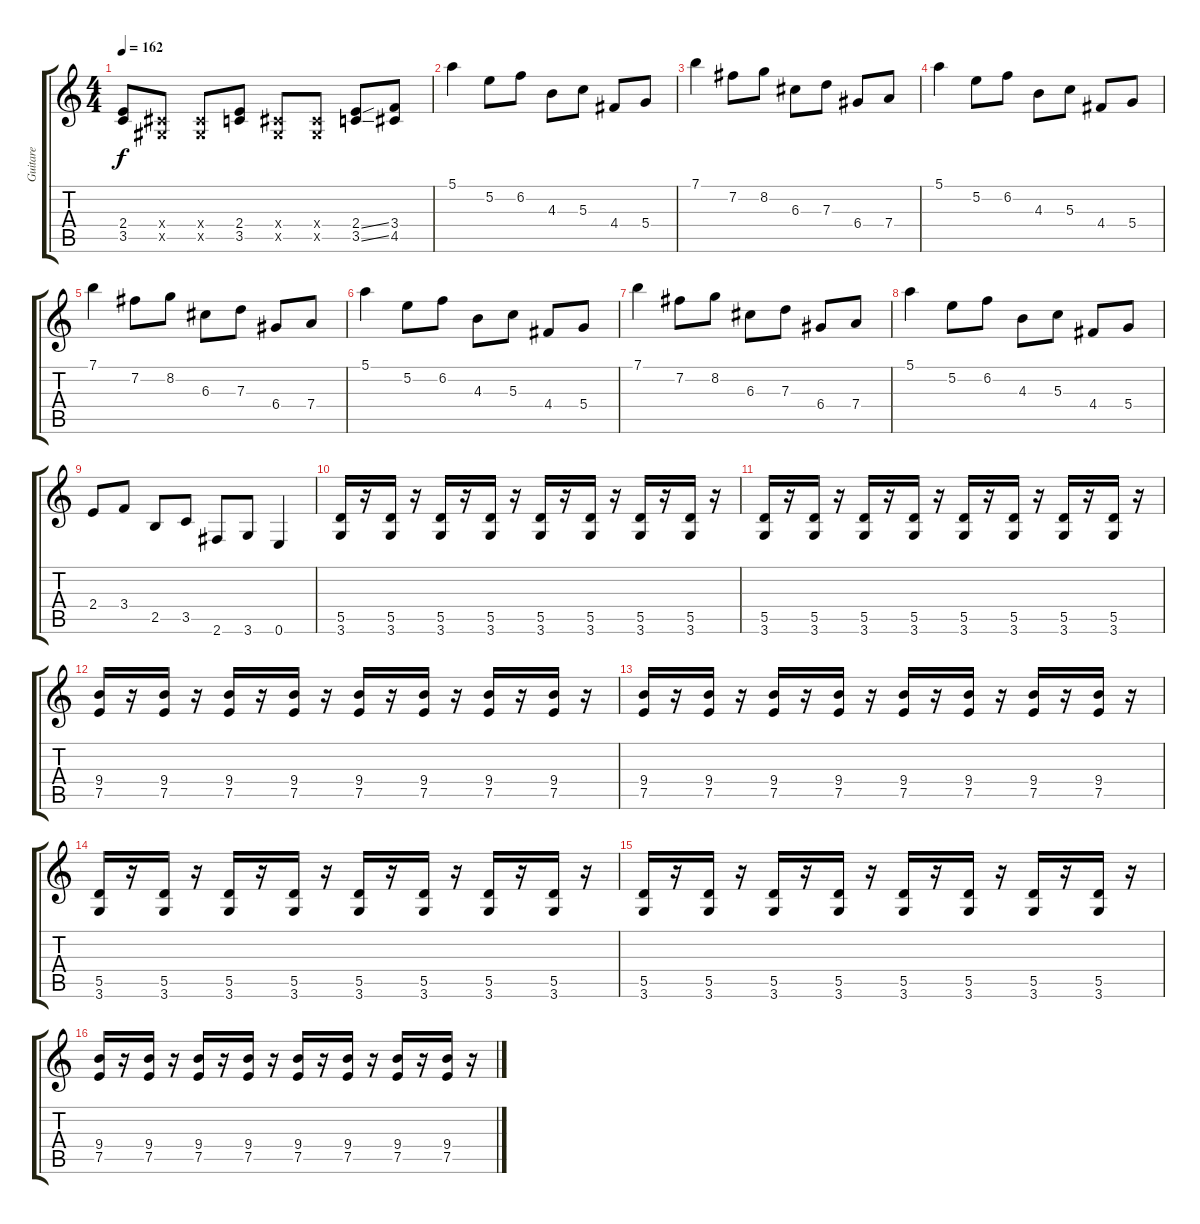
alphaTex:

\track ("Guitare" "Guitare") {instrument distortionguitar}
\staff {score tabs}
\tuning (E4 B3 G3 D3 A2 E2) {hide}
\ts (4 4)
\tempo 162
\clef g2
\ks c
(2.4 3.5).8{dy f} (-1.4{x} -1.5{x}).8 (-1.4{x} -1.5{x}).8 (2.4 3.5).8 (-1.4{x} -1.5{x}).8 (-1.4{x} -1.5{x}).8 (2.4{ss} 3.5{ss}).8 (3.4 4.5).8 |
5.1.4 5.2.8 6.2.8 4.3.8 5.3.8 4.4.8 5.4.8 |
7.1.4 7.2.8 8.2.8 6.3.8 7.3.8 6.4.8 7.4.8 |
5.1.4 5.2.8 6.2.8 4.3.8 5.3.8 4.4.8 5.4.8 |
7.1.4 7.2.8 8.2.8 6.3.8 7.3.8 6.4.8 7.4.8 |
5.1.4 5.2.8 6.2.8 4.3.8 5.3.8 4.4.8 5.4.8 |
7.1.4 7.2.8 8.2.8 6.3.8 7.3.8 6.4.8 7.4.8 |
5.1.4 5.2.8 6.2.8 4.3.8 5.3.8 4.4.8 5.4.8 |
2.4.8 3.4.8 2.5.8 3.5.8 2.6.8 3.6.8 0.6.4 |
(5.5 3.6).16 r.16 (5.5 3.6).16 r.16 (5.5 3.6).16 r.16 (5.5 3.6).16 r.16 (5.5 3.6).16 r.16 (5.5 3.6).16 r.16 (5.5 3.6).16 r.16 (5.5 3.6).16 r.16 |
(5.5 3.6).16 r.16 (5.5 3.6).16 r.16 (5.5 3.6).16 r.16 (5.5 3.6).16 r.16 (5.5 3.6).16 r.16 (5.5 3.6).16 r.16 (5.5 3.6).16 r.16 (5.5 3.6).16 r.16 |
(9.4 7.5).16 r.16 (9.4 7.5).16 r.16 (9.4 7.5).16 r.16 (9.4 7.5).16 r.16 (9.4 7.5).16 r.16 (9.4 7.5).16 r.16 (9.4 7.5).16 r.16 (9.4 7.5).16 r.16 |
(9.4 7.5).16 r.16 (9.4 7.5).16 r.16 (9.4 7.5).16 r.16 (9.4 7.5).16 r.16 (9.4 7.5).16 r.16 (9.4 7.5).16 r.16 (9.4 7.5).16 r.16 (9.4 7.5).16 r.16 |
(5.5 3.6).16 r.16 (5.5 3.6).16 r.16 (5.5 3.6).16 r.16 (5.5 3.6).16 r.16 (5.5 3.6).16 r.16 (5.5 3.6).16 r.16 (5.5 3.6).16 r.16 (5.5 3.6).16 r.16 |
(5.5 3.6).16 r.16 (5.5 3.6).16 r.16 (5.5 3.6).16 r.16 (5.5 3.6).16 r.16 (5.5 3.6).16 r.16 (5.5 3.6).16 r.16 (5.5 3.6).16 r.16 (5.5 3.6).16 r.16 |
(9.4 7.5).16 r.16 (9.4 7.5).16 r.16 (9.4 7.5).16 r.16 (9.4 7.5).16 r.16 (9.4 7.5).16 r.16 (9.4 7.5).16 r.16 (9.4 7.5).16 r.16 (9.4 7.5).16 r.16
